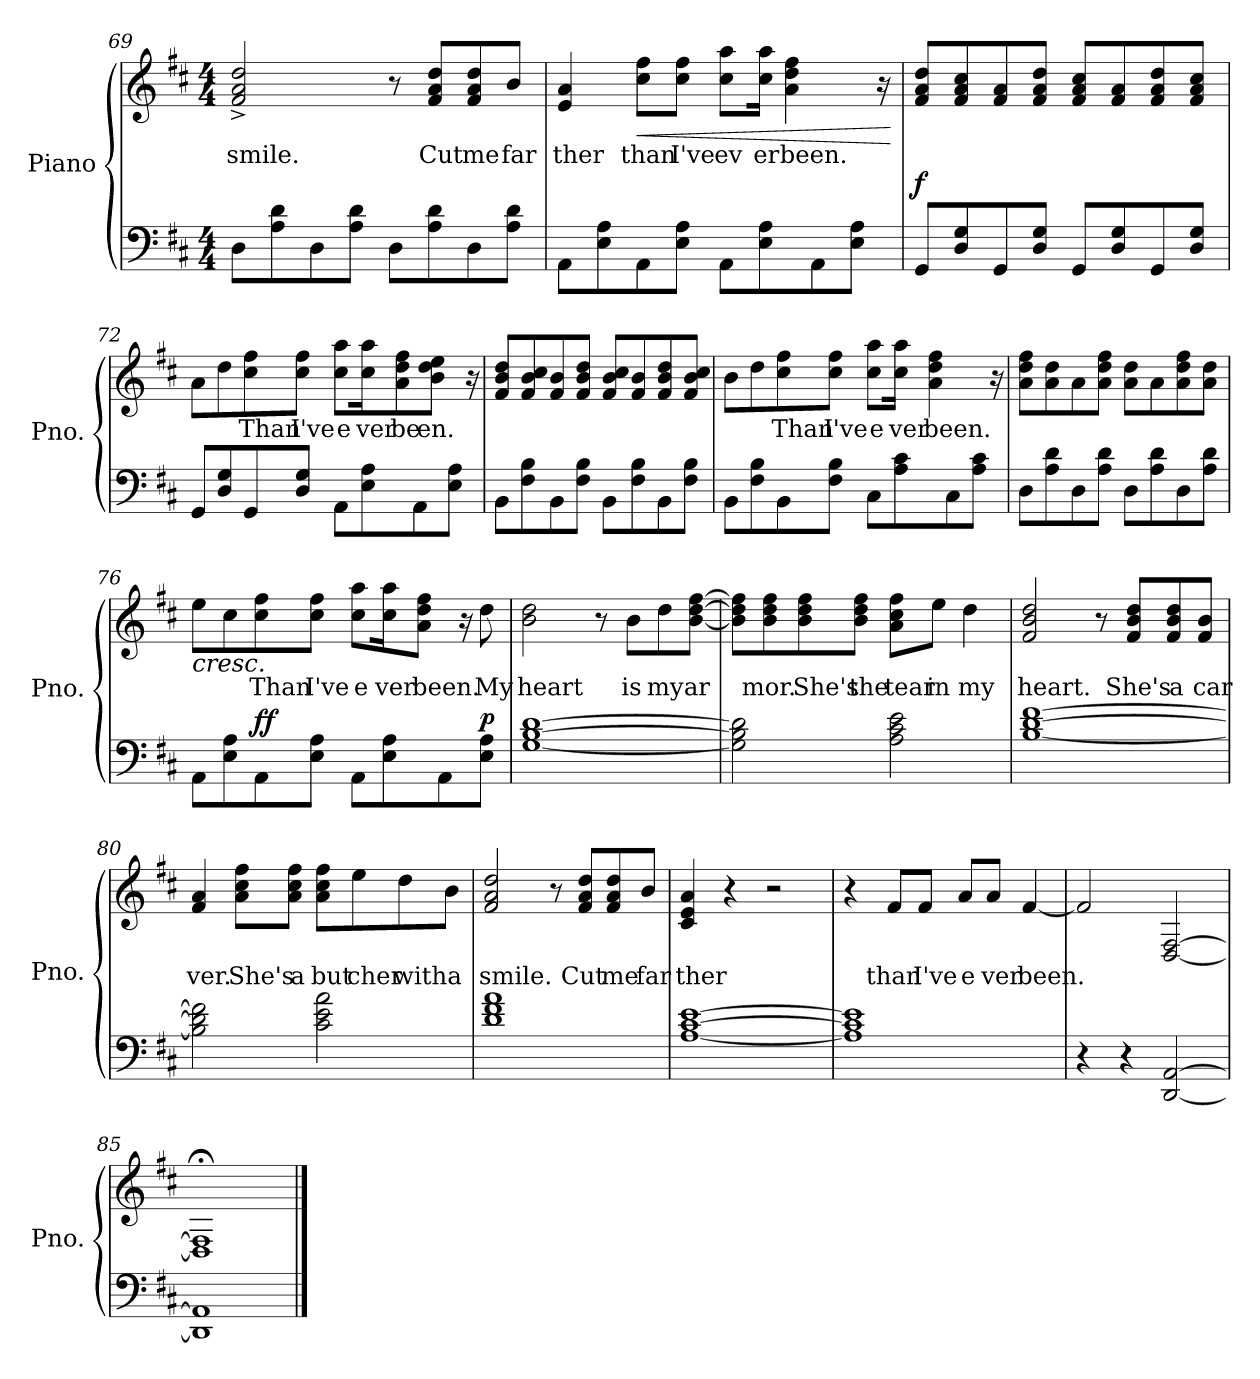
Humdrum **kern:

**kern	**kern	**text	**dynam
*part1	*part1	*part1	*part1
*staff2	*staff1	*staff1	*staff1/2
*I"Piano	*	*	*
*I'Pno.	*	*	*
!!LO:LB:g=z
*clefF4	*clefG2	*	*
*k[f#c#]	*k[f#c#]	*	*
*M4/4	*M4/4	*	*
=69	=69	=69	=69
8D\L	2f#/^ 2a/^ 2dd/^	smile.	.
8A\ 8d\	.	.	.
8D\	.	.	.
8A\ 8d\J	.	.	.
8D\L	8r	.	.
8A\ 8d\	8f#/ 8a/ 8dd/L	Cut	.
8D\	8f#/ 8a/ 8dd/	me	.
8A\ 8d\J	8b/J	far	.
=70	=70	=70	=70
8AA\L	4e/ 4a/	ther	.
8E\ 8A\	.	.	.
!	!	!	!LO:HP:b
8AA\	8cc#\ 8ff#\L	than	<
8E\ 8A\J	8cc#\ 8ff#\J	I've	.
8AA\L	8cc#\ 8aa\L	ev	.
8E\ 8A\	16cc#\ 16aa\Jk	er	.
.	4a\ 4dd\ 4ff#\	been.	.
8AA\	.	.	.
8E\ 8A\J	.	.	.
.	16r	.	.
.	.	.	[
=71	=71	=71	=71
!	!	!	!LO:DY:a=2
8GG/L	8f#/ 8a/ 8dd/L	.	f
8D/ 8G/	8f#/ 8a/ 8cc#/	.	.
8GG/	8f#/ 8a/	.	.
8D/ 8G/J	8f#/ 8a/ 8dd/J	.	.
8GG/L	8f#/ 8a/ 8cc#/L	.	.
8D/ 8G/	8f#/ 8a/	.	.
8GG/	8f#/ 8a/ 8dd/	.	.
8D/ 8G/J	8f#/ 8a/ 8cc#/J	.	.
!!LO:LB:g=z
=72	=72	=72	=72
8GG/L	8a\L	.	.
8D/ 8G/	8dd\	.	.
8GG/	8cc#\ 8ff#\	Than	.
8D/ 8G/J	8cc#\ 8ff#\J	I've	.
8AA\L	8cc#\ 8aa\L	e	.
8E\ 8A\	16cc#\ 16aa\K	ver	.
.	8a\ 8dd\ 8ff#\	be	.
8AA\	.	.	.
.	8b\ 8dd\ 8ee\J	en.	.
8E\ 8A\J	.	.	.
.	16r	.	.
=73	=73	=73	=73
8BB\L	8f#/ 8b/ 8dd/L	.	.
8F#\ 8B\	8f#/ 8b/ 8cc#/	.	.
8BB\	8f#/ 8b/	.	.
8F#\ 8B\J	8f#/ 8b/ 8dd/J	.	.
8BB\L	8f#/ 8b/ 8cc#/L	.	.
8F#\ 8B\	8f#/ 8b/	.	.
8BB\	8f#/ 8b/ 8dd/	.	.
8F#\ 8B\J	8f#/ 8b/ 8cc#/J	.	.
=74	=74	=74	=74
8BB\L	8b\L	.	.
8F#\ 8B\	8dd\	.	.
8BB\	8cc#\ 8ff#\	Than	.
8F#\ 8B\J	8cc#\ 8ff#\J	I've	.
8C#\L	8cc#\ 8aa\L	e	.
8A\ 8c#\	16cc#\ 16aa\Jk	ver	.
.	4a\ 4dd\ 4ff#\	been.	.
8C#\	.	.	.
8A\ 8c#\J	.	.	.
.	16r	.	.
!!LO:LB:g=z
=75	=75	=75	=75
8D\L	8a\ 8dd\ 8ff#\L	.	.
8A\ 8d\	8a\ 8dd\	.	.
8D\	8a\	.	.
8A\ 8d\J	8a\ 8dd\ 8ff#\J	.	.
8D\L	8a\ 8dd\L	.	.
8A\ 8d\	8a\	.	.
8D\	8a\ 8dd\ 8ff#\	.	.
8A\ 8d\J	8a\ 8dd\J	.	.
=76	=76	=76	=76
!	!	!	!LO:HP:b
8AA\L	8ee\L	.	<
8E\ 8A\	8cc#\	.	.
!	!	!	!LO:DY:a=2
8AA\	8cc#\ 8ff#\	Than	ff
8E\ 8A\J	8cc#\ 8ff#\J	I've	.
8AA\L	8cc#\ 8aa\L	e	.
8E\ 8A\	16cc#\ 16aa\K	ver	.
.	8a\ 8dd\ 8ff#\J	been.	.
8AA\	.	.	.
.	16r	.	.
!	!	!	!LO:DY:a=2
8E\ 8A\J	8dd\	My	p
.	.	.	[
=77	=77	=77	=77
[1G [1B [1d	2b\ 2dd\	heart	.
.	8r	.	.
.	8b\L	is	.
.	8dd\	my	.
.	[8b\ [8dd\ [8ff#\J	ar	.
=78	=78	=78	=78
2G\] 2B\] 2d\]	8b\] 8dd\] 8ff#\]L	.	.
.	8b\ 8dd\ 8ff#\	mor.	.
.	8b\ 8dd\ 8ff#\	She's	.
.	8b\ 8dd\ 8ff#\J	the	.
2A\ 2c#\ 2e\	8a\ 8cc#\ 8ff#\L	tear	.
.	8ee\J	in	.
.	4dd\	my	.
!!LO:LB:g=z
=79	=79	=79	=79
[1B [1d [1f#	2f#/ 2b/ 2dd/	heart.	.
.	8r	.	.
.	8f#/ 8b/ 8dd/L	She's	.
.	8f#/ 8b/ 8dd/	a	.
.	8f#/ 8b/J	car	.
=80	=80	=80	=80
2B\] 2d\] 2f#\]	4f#/ 4a/	ver.	.
.	8a\ 8cc#\ 8ff#\L	She's	.
.	8a\ 8cc#\ 8ff#\J	a	.
2c#\ 2e\ 2a\	8a\ 8cc#\ 8ff#\L	but	.
.	8ee\	cher	.
.	8dd\	with	.
.	8b\J	a	.
=81	=81	=81	=81
1d 1f# 1a	2f#/ 2a/ 2dd/	smile.	.
.	8r	.	.
.	8f#/ 8a/ 8dd/L	Cut	.
.	8f#/ 8a/ 8dd/	me	.
.	8b/J	far	.
=82	=82	=82	=82
[1A [1c# [1e	4c#/ 4e/ 4a/	ther	.
.	4r	.	.
.	2r	.	.
!!LO:PB:g=z
=83	=83	=83	=83
1A] 1c#] 1e]	4r	.	.
.	8f#/L	than	.
.	8f#/J	I've	.
.	8a/L	e	.
.	8a/J	ver	.
.	[4f#/	been.	.
=84	=84	=84	=84
4r	2f#/]	.	.
4r	.	.	.
[2DD/ [2AA/	[2D/ [2F#/	.	.
=85	=85	=85	=85
1DD] 1AA]	1D];< 1F#];<	.	.
==	==	==	==
*-	*-	*-	*-
